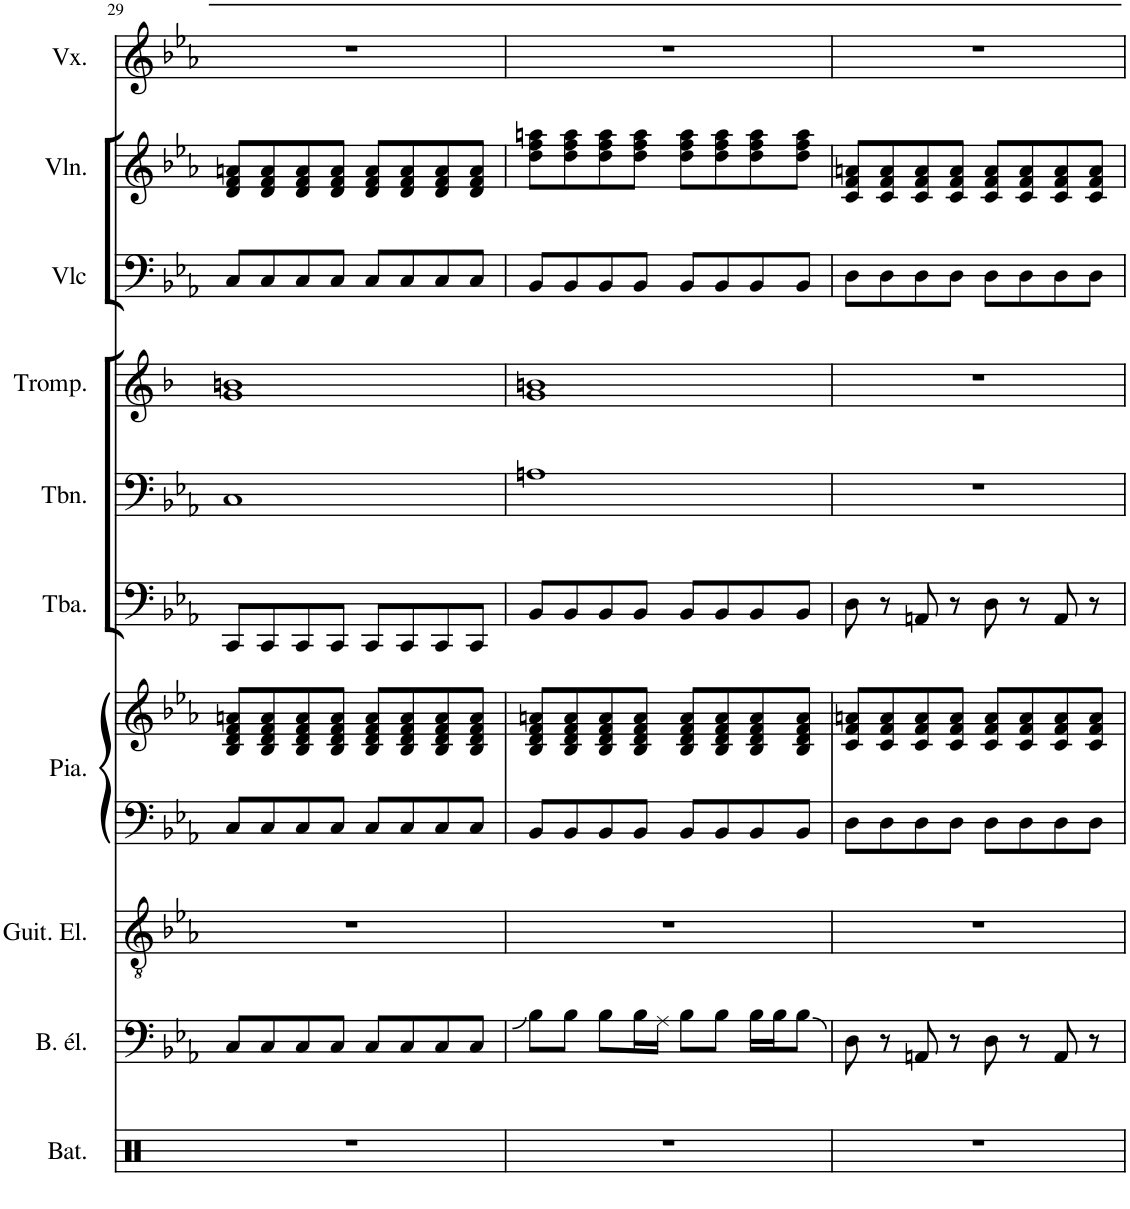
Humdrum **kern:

**kern	**kern	**kern	**kern	**kern	**kern	**kern	**kern	**kern	**kern	**kern
*part10	*part9	*part8	*part7	*part7	*part6	*part5	*part4	*part3	*part2	*part1
*staff11	*staff10	*staff9	*staff8	*staff7	*staff6	*staff5	*staff4	*staff3	*staff2	*staff1
*I"Batterie	*I"Basse électrique	*I"Guitare électrique	*I"Piano	*	*I"Tuba	*I"Trombone	*I"Trompette	*I"Violoncelle	*I"Violon	*I"Voix
*I'Bat.	*I'B. él.	*I'Guit. El.	*I'Pia.	*	*I'Tba.	*I'Tbn.	*I'Tromp.	*I'Vlc	*I'Vln.	*I'Vx.
!!LO:PB:g=z
*clefX	*clefF4	*clefGv2	*clefF4	*clefG2	*clefF4	*clefF4	*clefG2	*clefF4	*clefG2	*clefG2
*	*Trd7c12	*	*	*	*	*	*Trd1c2	*	*	*
*k[]	*k[b-e-a-]	*k[b-e-a-]	*k[b-e-a-]	*k[b-e-a-]	*k[b-e-a-]	*k[b-e-a-]	*k[b-]	*k[b-e-a-]	*k[b-e-a-]	*k[b-e-a-]
*M4/4	*M4/4	*M4/4	*M4/4	*M4/4	*M4/4	*M4/4	*M4/4	*M4/4	*M4/4	*M4/4
*met(c)	*met(c)	*met(c)	*met(c)	*met(c)	*met(c)	*met(c)	*met(c)	*met(c)	*met(c)	*met(c)
=29	=29	=29	=29	=29	=29	=29	=29	=29	=29	=29
1r	8C/L	1r	8C/L	8B-/ 8d/ 8f/ 8an/L	8CC/L	1C	1g 1bn	8C/L	8d/ 8f/ 8an/L	1r
.	8C/	.	8C/	8B-/ 8d/ 8f/ 8a/	8CC/	.	.	8C/	8d/ 8f/ 8a/	.
.	8C/	.	8C/	8B-/ 8d/ 8f/ 8a/	8CC/	.	.	8C/	8d/ 8f/ 8a/	.
.	8C/J	.	8C/J	8B-/ 8d/ 8f/ 8a/J	8CC/J	.	.	8C/J	8d/ 8f/ 8a/J	.
.	8C/L	.	8C/L	8B-/ 8d/ 8f/ 8a/L	8CC/L	.	.	8C/L	8d/ 8f/ 8a/L	.
.	8C/	.	8C/	8B-/ 8d/ 8f/ 8a/	8CC/	.	.	8C/	8d/ 8f/ 8a/	.
.	8C/	.	8C/	8B-/ 8d/ 8f/ 8a/	8CC/	.	.	8C/	8d/ 8f/ 8a/	.
.	8C/J	.	8C/J	8B-/ 8d/ 8f/ 8a/J	8CC/J	.	.	8C/J	8d/ 8f/ 8a/J	.
=30	=30	=30	=30	=30	=30	=30	=30	=30	=30	=30
1r	8B-\L	1r	8BB-/L	8B-/ 8d/ 8f/ 8an/L	8BB-/L	1An	1g 1bn	8BB-/L	8dd\ 8ff\ 8aan\L	1r
.	8B-\J	.	8BB-/	8B-/ 8d/ 8f/ 8a/	8BB-/	.	.	8BB-/	8dd\ 8ff\ 8aa\	.
.	8B-\L	.	8BB-/	8B-/ 8d/ 8f/ 8a/	8BB-/	.	.	8BB-/	8dd\ 8ff\ 8aa\	.
.	16B-\L	.	8BB-/J	8B-/ 8d/ 8f/ 8a/J	8BB-/J	.	.	8BB-/J	8dd\ 8ff\ 8aa\J	.
.	16A-\JJ	.	.	.	.	.	.	.	.	.
.	8B-\L	.	8BB-/L	8B-/ 8d/ 8f/ 8a/L	8BB-/L	.	.	8BB-/L	8dd\ 8ff\ 8aa\L	.
.	8B-\J	.	8BB-/	8B-/ 8d/ 8f/ 8a/	8BB-/	.	.	8BB-/	8dd\ 8ff\ 8aa\	.
.	16B-\LL	.	8BB-/	8B-/ 8d/ 8f/ 8a/	8BB-/	.	.	8BB-/	8dd\ 8ff\ 8aa\	.
.	16B-\J	.	.	.	.	.	.	.	.	.
.	8B-\J	.	8BB-/J	8B-/ 8d/ 8f/ 8a/J	8BB-/J	.	.	8BB-/J	8dd\ 8ff\ 8aa\J	.
=31	=31	=31	=31	=31	=31	=31	=31	=31	=31	=31
1r	8D\	1r	8D\L	8c/ 8f/ 8an/L	8D\	1r	1r	8D\L	8c/ 8f/ 8an/L	1r
.	8r	.	8D\	8c/ 8f/ 8a/	8r	.	.	8D\	8c/ 8f/ 8a/	.
.	8AAn/	.	8D\	8c/ 8f/ 8a/	8AAn/	.	.	8D\	8c/ 8f/ 8a/	.
.	8r	.	8D\J	8c/ 8f/ 8a/J	8r	.	.	8D\J	8c/ 8f/ 8a/J	.
.	8D\	.	8D\L	8c/ 8f/ 8a/L	8D\	.	.	8D\L	8c/ 8f/ 8a/L	.
.	8r	.	8D\	8c/ 8f/ 8a/	8r	.	.	8D\	8c/ 8f/ 8a/	.
.	8AA/	.	8D\	8c/ 8f/ 8a/	8AA/	.	.	8D\	8c/ 8f/ 8a/	.
.	8r	.	8D\J	8c/ 8f/ 8a/J	8r	.	.	8D\J	8c/ 8f/ 8a/J	.
=	=	=	=	=	=	=	=	=	=	=
*-	*-	*-	*-	*-	*-	*-	*-	*-	*-	*-
